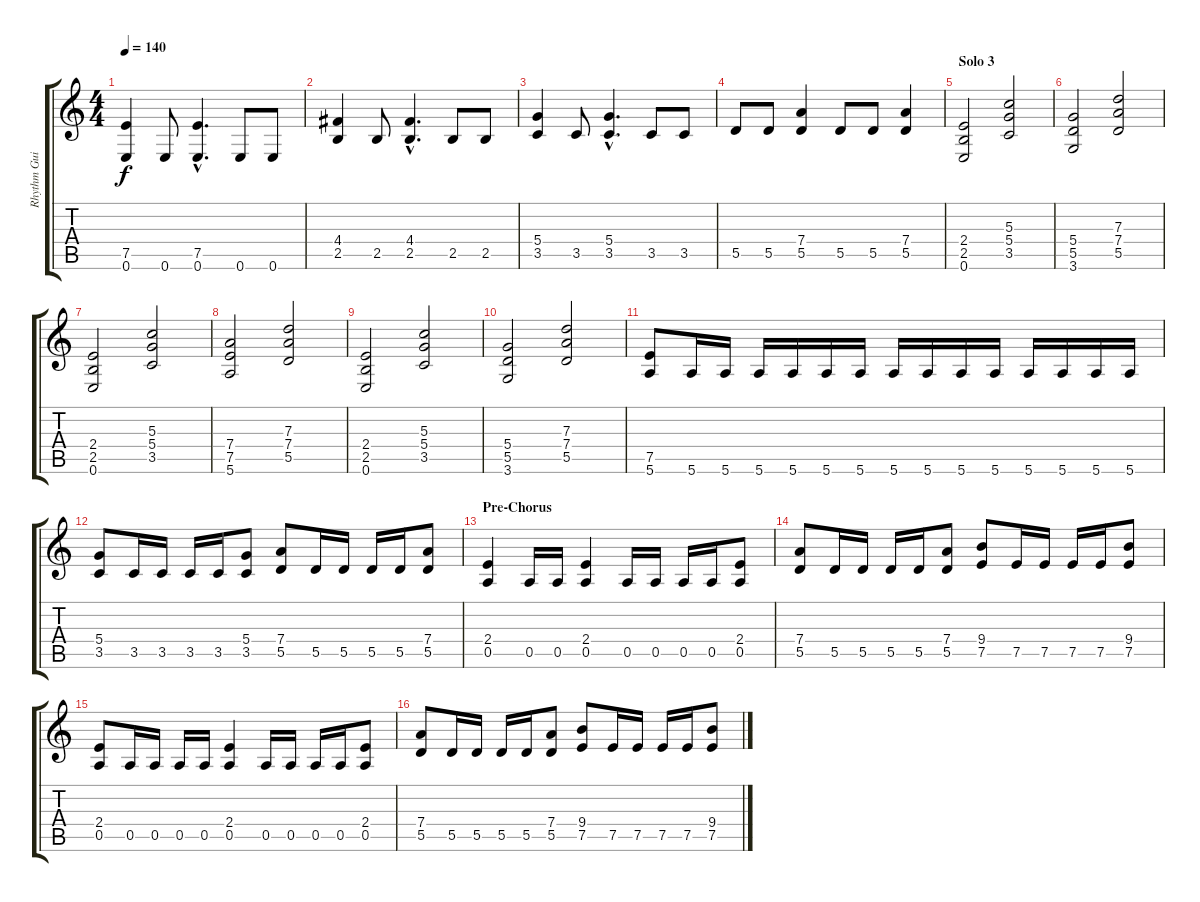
\track ("Rhythm Guitar 1" "Rhythm Gui") {instrument overdrivenguitar}
\staff {score tabs}
\tuning (E4 B3 G3 D3 A2 E2) {hide}
\ts (4 4)
\tempo 140
\clef g2
\ks c
(7.5 0.6).4{dy f} 0.6.8 (7.5{hac} 0.6{hac}).4{d} 0.6.8 0.6.8 |
(4.4 2.5).4 2.5.8 (4.4{hac} 2.5{hac}).4{d} 2.5.8 2.5.8 |
(5.4 3.5).4 3.5.8 (5.4{hac} 3.5{hac}).4{d} 3.5.8 3.5.8 |
5.5.8 5.5.8 (7.4 5.5).4 5.5.8 5.5.8 (7.4 5.5).4 |
\section ("" "Solo 3")
(2.4 2.5 0.6).2 (5.3 5.4 3.5).2 |
(5.4 5.5 3.6).2 (7.3 7.4 5.5).2 |
(2.4 2.5 0.6).2 (5.3 5.4 3.5).2 |
(7.4 7.5 5.6).2 (7.3 7.4 5.5).2 |
(2.4 2.5 0.6).2 (5.3 5.4 3.5).2 |
(5.4 5.5 3.6).2 (7.3 7.4 5.5).2 |
(7.5 5.6).8 5.6.16 5.6.16 5.6.16 5.6.16 5.6.16 5.6.16 5.6.16 5.6.16 5.6.16 5.6.16 5.6.16 5.6.16 5.6.16 5.6.16 |
(5.4 3.5).8 3.5.16 3.5.16 3.5.16 3.5.16 (5.4 3.5).8 (7.4 5.5).8 5.5.16 5.5.16 5.5.16 5.5.16 (7.4 5.5).8 |
\section ("" "Pre-Chorus")
(2.4 0.5).4 0.5.16 0.5.16 (2.4 0.5).4 0.5.16 0.5.16 0.5.16 0.5.16 (2.4 0.5).8 |
(7.4 5.5).8 5.5.16 5.5.16 5.5.16 5.5.16 (7.4 5.5).8 (9.4 7.5).8 7.5.16 7.5.16 7.5.16 7.5.16 (9.4 7.5).8 |
(2.4 0.5).8 0.5.16 0.5.16 0.5.16 0.5.16 (2.4 0.5).4 0.5.16 0.5.16 0.5.16 0.5.16 (2.4 0.5).8 |
(7.4 5.5).8 5.5.16 5.5.16 5.5.16 5.5.16 (7.4 5.5).8 (9.4 7.5).8 7.5.16 7.5.16 7.5.16 7.5.16 (9.4 7.5).8
